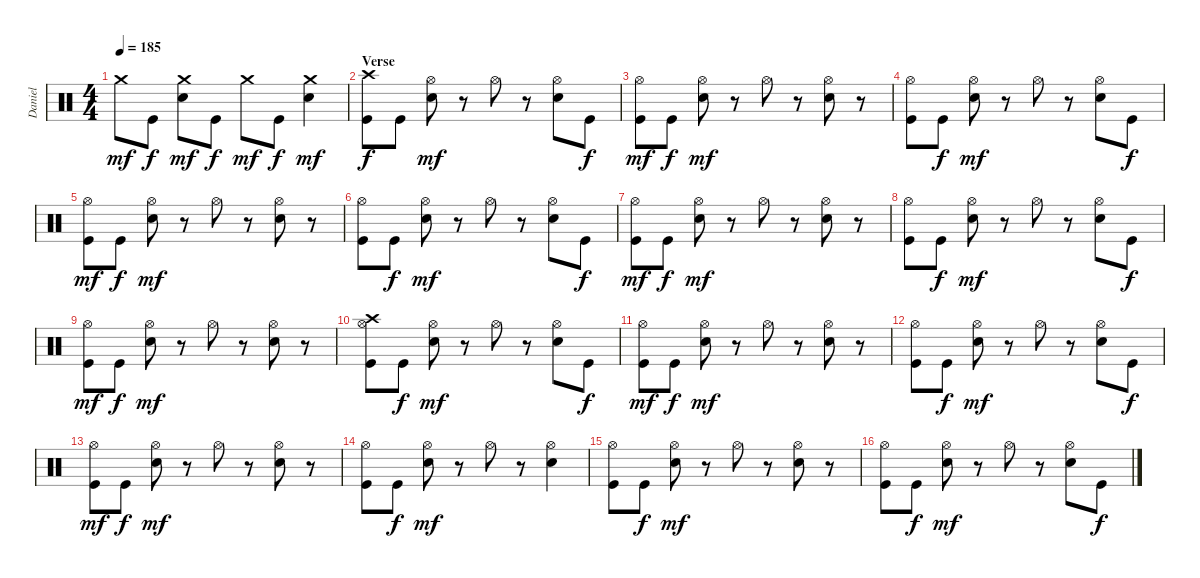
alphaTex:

\track ("Daniel" "Daniel") {instrument percussion}
\staff {score}
\articulation defaults
\ts (4 4)
\tempo 185
\clef neutral
\ks c "Crash medium (hit)".8{dy mf} "Kick (hit)".8{dy f}
("Electric Snare (hit)" "Crash medium (hit)").8{dy mf} "Kick (hit)".8{dy f} "Crash medium (hit)".8{dy mf} "Kick (hit)".8{dy f} ("Electric Snare (hit)" "Crash medium (hit)").4{dy mf} |
\section ("" "Verse")
("Kick (hit)" "Crash high (hit)").8{dy f} "Kick (hit)".8 ("Electric Snare (hit)" "Hi-Hat (open)").8{dy mf} r.8 "Hi-Hat (open)".8 r.8 ("Electric Snare (hit)" "Hi-Hat (open)").8 "Kick (hit)".8{dy f} |
("Kick (hit)" "Hi-Hat (open)").8{dy mf} "Kick (hit)".8{dy f} ("Electric Snare (hit)" "Hi-Hat (open)").8{dy mf} r.8 "Hi-Hat (open)".8 r.8 ("Electric Snare (hit)" "Hi-Hat (open)").8 r.8 |
("Kick (hit)" "Hi-Hat (open)").8 "Kick (hit)".8{dy f} ("Electric Snare (hit)" "Hi-Hat (open)").8{dy mf} r.8 "Hi-Hat (open)".8 r.8 ("Electric Snare (hit)" "Hi-Hat (open)").8 "Kick (hit)".8{dy f} |
("Kick (hit)" "Hi-Hat (open)").8{dy mf} "Kick (hit)".8{dy f} ("Electric Snare (hit)" "Hi-Hat (open)").8{dy mf} r.8 "Hi-Hat (open)".8 r.8 ("Electric Snare (hit)" "Hi-Hat (open)").8 r.8 |
("Kick (hit)" "Hi-Hat (open)").8 "Kick (hit)".8{dy f} ("Electric Snare (hit)" "Hi-Hat (open)").8{dy mf} r.8 "Hi-Hat (open)".8 r.8 ("Electric Snare (hit)" "Hi-Hat (open)").8 "Kick (hit)".8{dy f} |
("Kick (hit)" "Hi-Hat (open)").8{dy mf} "Kick (hit)".8{dy f} ("Electric Snare (hit)" "Hi-Hat (open)").8{dy mf} r.8 "Hi-Hat (open)".8 r.8 ("Electric Snare (hit)" "Hi-Hat (open)").8 r.8 |
("Kick (hit)" "Hi-Hat (open)").8 "Kick (hit)".8{dy f} ("Electric Snare (hit)" "Hi-Hat (open)").8{dy mf} r.8 "Hi-Hat (open)".8 r.8 ("Electric Snare (hit)" "Hi-Hat (open)").8 "Kick (hit)".8{dy f} |
("Kick (hit)" "Hi-Hat (open)").8{dy mf} "Kick (hit)".8{dy f} ("Electric Snare (hit)" "Hi-Hat (open)").8{dy mf} r.8 "Hi-Hat (open)".8 r.8 ("Electric Snare (hit)" "Hi-Hat (open)").8 r.8 |
("Kick (hit)" "Hi-Hat (open)" "Crash high (hit)").8 "Kick (hit)".8{dy f} ("Electric Snare (hit)" "Hi-Hat (open)").8{dy mf} r.8 "Hi-Hat (open)".8 r.8 ("Electric Snare (hit)" "Hi-Hat (open)").8 "Kick (hit)".8{dy f} |
("Kick (hit)" "Hi-Hat (open)").8{dy mf} "Kick (hit)".8{dy f} ("Electric Snare (hit)" "Hi-Hat (open)").8{dy mf} r.8 "Hi-Hat (open)".8 r.8 ("Electric Snare (hit)" "Hi-Hat (open)").8 r.8 |
("Kick (hit)" "Hi-Hat (open)").8 "Kick (hit)".8{dy f} ("Electric Snare (hit)" "Hi-Hat (open)").8{dy mf} r.8 "Hi-Hat (open)".8 r.8 ("Electric Snare (hit)" "Hi-Hat (open)").8 "Kick (hit)".8{dy f} |
("Kick (hit)" "Hi-Hat (open)").8{dy mf} "Kick (hit)".8{dy f} ("Electric Snare (hit)" "Hi-Hat (open)").8{dy mf} r.8 "Hi-Hat (open)".8 r.8 ("Electric Snare (hit)" "Hi-Hat (open)").8 r.8 |
("Kick (hit)" "Hi-Hat (open)").8 "Kick (hit)".8{dy f} ("Electric Snare (hit)" "Hi-Hat (open)").8{dy mf} r.8 "Hi-Hat (open)".8 r.8 ("Electric Snare (hit)" "Hi-Hat (open)").4 |
("Kick (hit)" "Hi-Hat (open)").8 "Kick (hit)".8{dy f} ("Electric Snare (hit)" "Hi-Hat (open)").8{dy mf} r.8 "Hi-Hat (open)".8 r.8 ("Electric Snare (hit)" "Hi-Hat (open)").8 r.8 |
("Kick (hit)" "Hi-Hat (open)").8 "Kick (hit)".8{dy f} ("Electric Snare (hit)" "Hi-Hat (open)").8{dy mf} r.8 "Hi-Hat (open)".8 r.8 ("Electric Snare (hit)" "Hi-Hat (open)").8 "Kick (hit)".8{dy f}
